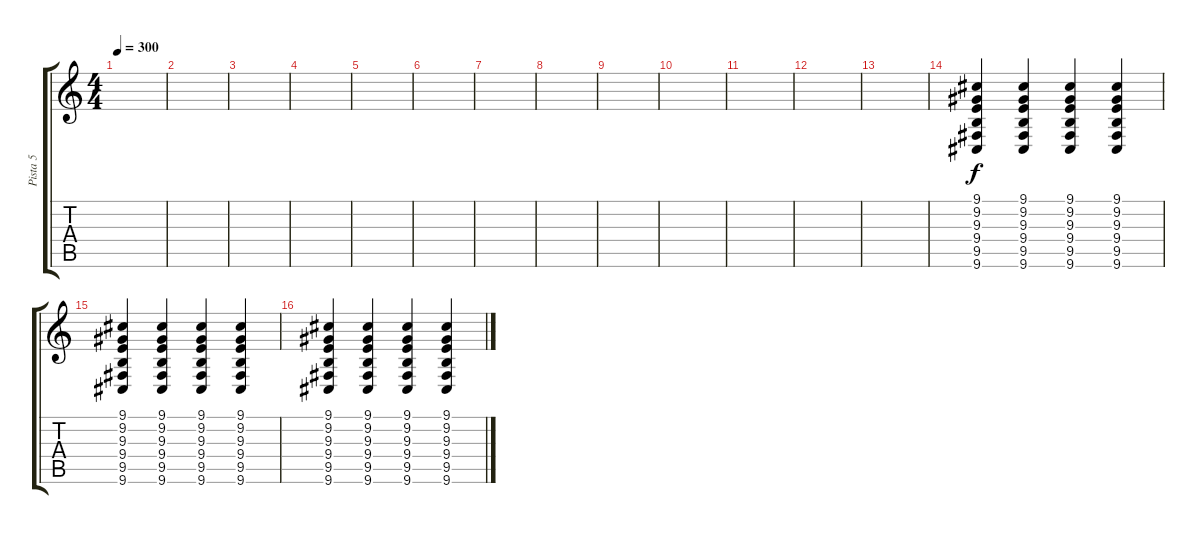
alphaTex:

\track ("Pista 5" "Pista 5") {instrument taikodrum}
\staff {score tabs}
\tuning (E4 B3 G3 D3 A2 E2) {hide}
\ts (4 4)
\tempo 300
\clef g2
\ks c
|
|
|
|
|
|
|
|
|
|
|
|
|
(9.1 9.2 9.3 9.4 9.5 9.6).4 (9.1 9.2 9.3 9.4 9.5 9.6).4 (9.1 9.2 9.3 9.4 9.5 9.6).4 (9.1 9.2 9.3 9.4 9.5 9.6).4 |
(9.1 9.2 9.3 9.4 9.5 9.6).4 (9.1 9.2 9.3 9.4 9.5 9.6).4 (9.1 9.2 9.3 9.4 9.5 9.6).4 (9.1 9.2 9.3 9.4 9.5 9.6).4 |
(9.1 9.2 9.3 9.4 9.5 9.6).4 (9.1 9.2 9.3 9.4 9.5 9.6).4 (9.1 9.2 9.3 9.4 9.5 9.6).4 (9.1 9.2 9.3 9.4 9.5 9.6).4
